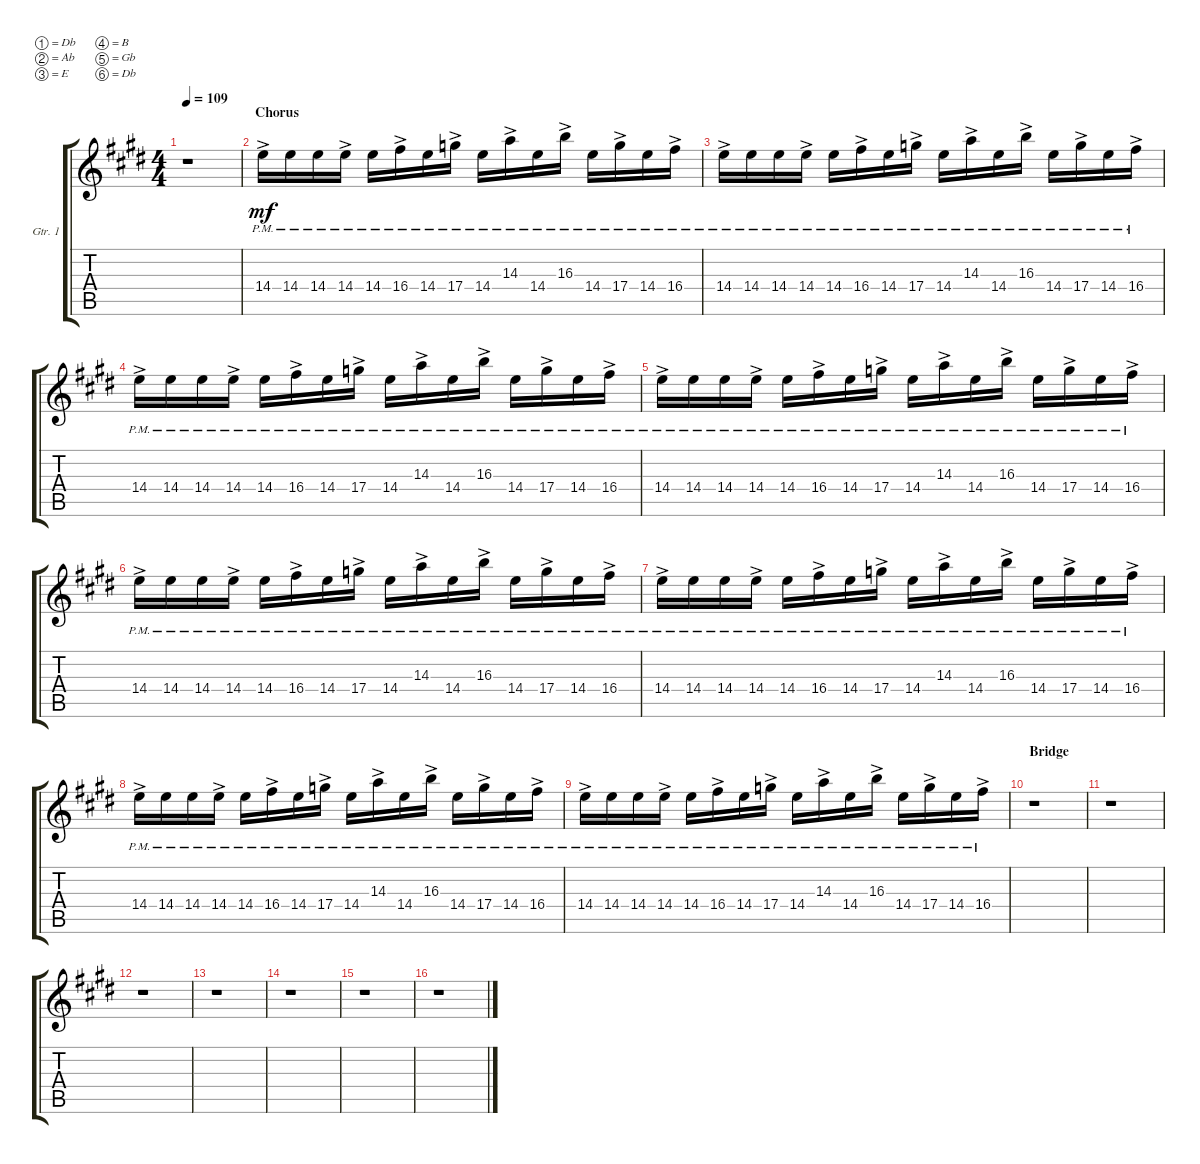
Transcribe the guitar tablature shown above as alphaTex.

\defaultSystemsLayout 4
\bracketExtendMode groupsimilarinstruments
\firstSystemTrackNameOrientation horizontal
\otherSystemsTrackNameOrientation horizontal
\track ("Guitar 1" "Gtr. 1") {instrument distortionguitar}
\staff {score tabs}
\tuning (Db4 Ab3 E3 B2 Gb2 Db2)
\displaytranspose 15
\ts (4 4)
\tempo 109
\clef g2
\ks c#minor
r.1{dy mf} |
\section ("" "Chorus")
14.4{ac pm}.16 14.4{pm}.16 14.4{pm}.16 14.4{ac pm}.16 14.4{pm}.16 16.4{ac pm}.16 14.4{pm}.16 17.4{ac pm}.16 14.4{pm}.16 14.3{ac pm}.16 14.4{pm}.16 16.3{ac pm}.16 14.4{pm}.16 17.4{ac pm}.16 14.4{pm}.16 16.4{ac pm}.16 |
14.4{ac pm}.16 14.4{pm}.16 14.4{pm}.16 14.4{ac pm}.16 14.4{pm}.16 16.4{ac pm}.16 14.4{pm}.16 17.4{ac pm}.16 14.4{pm}.16 14.3{ac pm}.16 14.4{pm}.16 16.3{ac pm}.16 14.4{pm}.16 17.4{ac pm}.16 14.4{pm}.16 16.4{ac pm}.16 |
14.4{ac pm}.16 14.4{pm}.16 14.4{pm}.16 14.4{ac pm}.16 14.4{pm}.16 16.4{ac pm}.16 14.4{pm}.16 17.4{ac pm}.16 14.4{pm}.16 14.3{ac pm}.16 14.4{pm}.16 16.3{ac pm}.16 14.4{pm}.16 17.4{ac pm}.16 14.4{pm}.16 16.4{ac pm}.16 |
14.4{ac pm}.16 14.4{pm}.16 14.4{pm}.16 14.4{ac pm}.16 14.4{pm}.16 16.4{ac pm}.16 14.4{pm}.16 17.4{ac pm}.16 14.4{pm}.16 14.3{ac pm}.16 14.4{pm}.16 16.3{ac pm}.16 14.4{pm}.16 17.4{ac pm}.16 14.4{pm}.16 16.4{ac pm}.16 |
14.4{ac pm}.16 14.4{pm}.16 14.4{pm}.16 14.4{ac pm}.16 14.4{pm}.16 16.4{ac pm}.16 14.4{pm}.16 17.4{ac pm}.16 14.4{pm}.16 14.3{ac pm}.16 14.4{pm}.16 16.3{ac pm}.16 14.4{pm}.16 17.4{ac pm}.16 14.4{pm}.16 16.4{ac pm}.16 |
14.4{ac pm}.16 14.4{pm}.16 14.4{pm}.16 14.4{ac pm}.16 14.4{pm}.16 16.4{ac pm}.16 14.4{pm}.16 17.4{ac pm}.16 14.4{pm}.16 14.3{ac pm}.16 14.4{pm}.16 16.3{ac pm}.16 14.4{pm}.16 17.4{ac pm}.16 14.4{pm}.16 16.4{ac pm}.16 |
14.4{ac pm}.16 14.4{pm}.16 14.4{pm}.16 14.4{ac pm}.16 14.4{pm}.16 16.4{ac pm}.16 14.4{pm}.16 17.4{ac pm}.16 14.4{pm}.16 14.3{ac pm}.16 14.4{pm}.16 16.3{ac pm}.16 14.4{pm}.16 17.4{ac pm}.16 14.4{pm}.16 16.4{ac pm}.16 |
14.4{ac pm}.16 14.4{pm}.16 14.4{pm}.16 14.4{ac pm}.16 14.4{pm}.16 16.4{ac pm}.16 14.4{pm}.16 17.4{ac pm}.16 14.4{pm}.16 14.3{ac pm}.16 14.4{pm}.16 16.3{ac pm}.16 14.4{pm}.16 17.4{ac pm}.16 14.4{pm}.16 16.4{ac pm}.16 |
\section ("" "Bridge")
r.1 |
r.1 |
r.1 |
r.1 |
r.1 |
r.1 |
r.1
